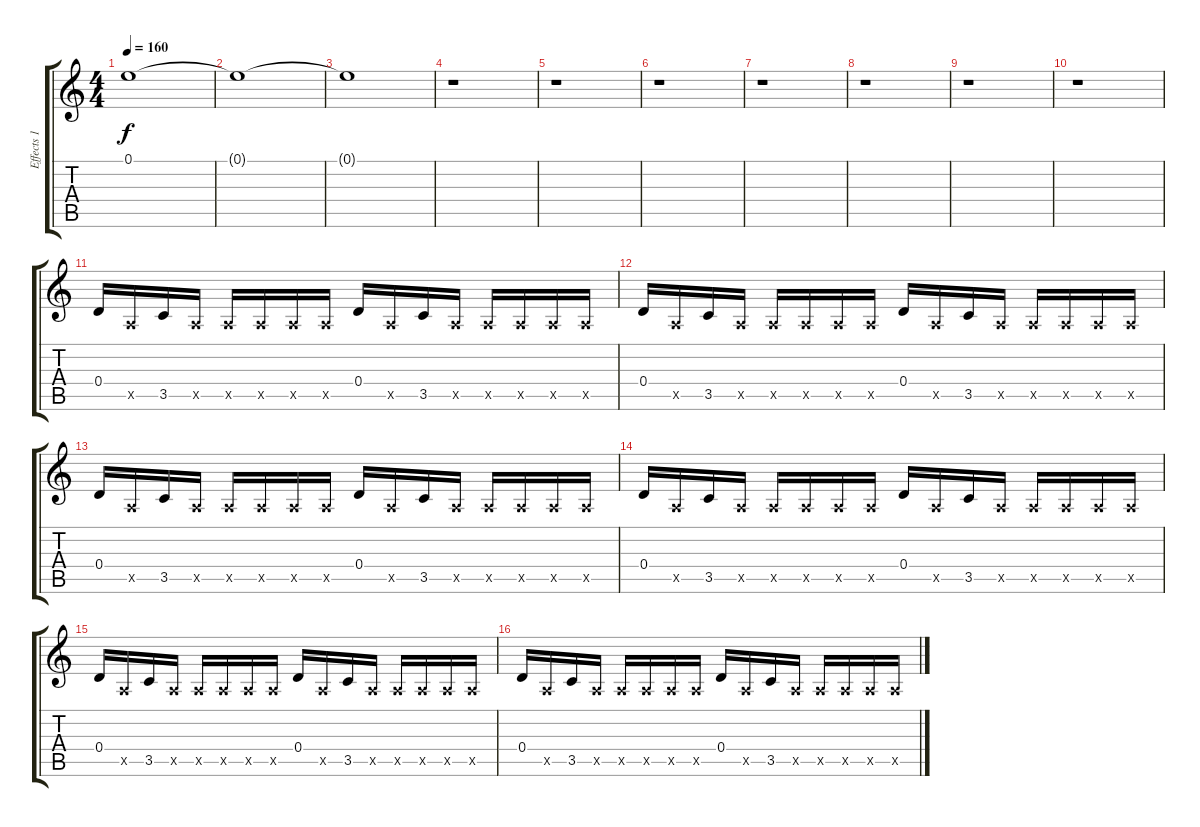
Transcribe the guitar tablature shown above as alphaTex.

\track ("Effects 1 (Someone)" "Effects 1 ") {instrument acousticguitarnylon}
\staff {score tabs}
\tuning (E4 B3 G3 D3 A2 E2) {hide}
\ts (4 4)
\tempo 160
\clef g2
\ks c
0.1{t}.1{dy f} |
0.1{t}.1 |
0.1{t}.1 |
r.1 |
r.1 |
r.1 |
r.1 |
r.1 |
r.1 |
r.1 |
0.4.16{instrument distortionguitar} 0.5{x}.16 3.5.16 0.5{x}.16 0.5{x}.16 0.5{x}.16 0.5{x}.16 0.5{x}.16 0.4.16 0.5{x}.16 3.5.16 0.5{x}.16 0.5{x}.16 0.5{x}.16 0.5{x}.16 0.5{x}.16 |
0.4.16{instrument distortionguitar} 0.5{x}.16 3.5.16 0.5{x}.16 0.5{x}.16 0.5{x}.16 0.5{x}.16 0.5{x}.16 0.4.16 0.5{x}.16 3.5.16 0.5{x}.16 0.5{x}.16 0.5{x}.16 0.5{x}.16 0.5{x}.16 |
0.4.16{instrument distortionguitar} 0.5{x}.16 3.5.16 0.5{x}.16 0.5{x}.16 0.5{x}.16 0.5{x}.16 0.5{x}.16 0.4.16 0.5{x}.16 3.5.16 0.5{x}.16 0.5{x}.16 0.5{x}.16 0.5{x}.16 0.5{x}.16 |
0.4.16{instrument distortionguitar} 0.5{x}.16 3.5.16 0.5{x}.16 0.5{x}.16 0.5{x}.16 0.5{x}.16 0.5{x}.16 0.4.16 0.5{x}.16 3.5.16 0.5{x}.16 0.5{x}.16 0.5{x}.16 0.5{x}.16 0.5{x}.16 |
0.4.16{instrument distortionguitar} 0.5{x}.16 3.5.16 0.5{x}.16 0.5{x}.16 0.5{x}.16 0.5{x}.16 0.5{x}.16 0.4.16 0.5{x}.16 3.5.16 0.5{x}.16 0.5{x}.16 0.5{x}.16 0.5{x}.16 0.5{x}.16 |
0.4.16{instrument distortionguitar} 0.5{x}.16 3.5.16 0.5{x}.16 0.5{x}.16 0.5{x}.16 0.5{x}.16 0.5{x}.16 0.4.16 0.5{x}.16 3.5.16 0.5{x}.16 0.5{x}.16 0.5{x}.16 0.5{x}.16 0.5{x}.16
